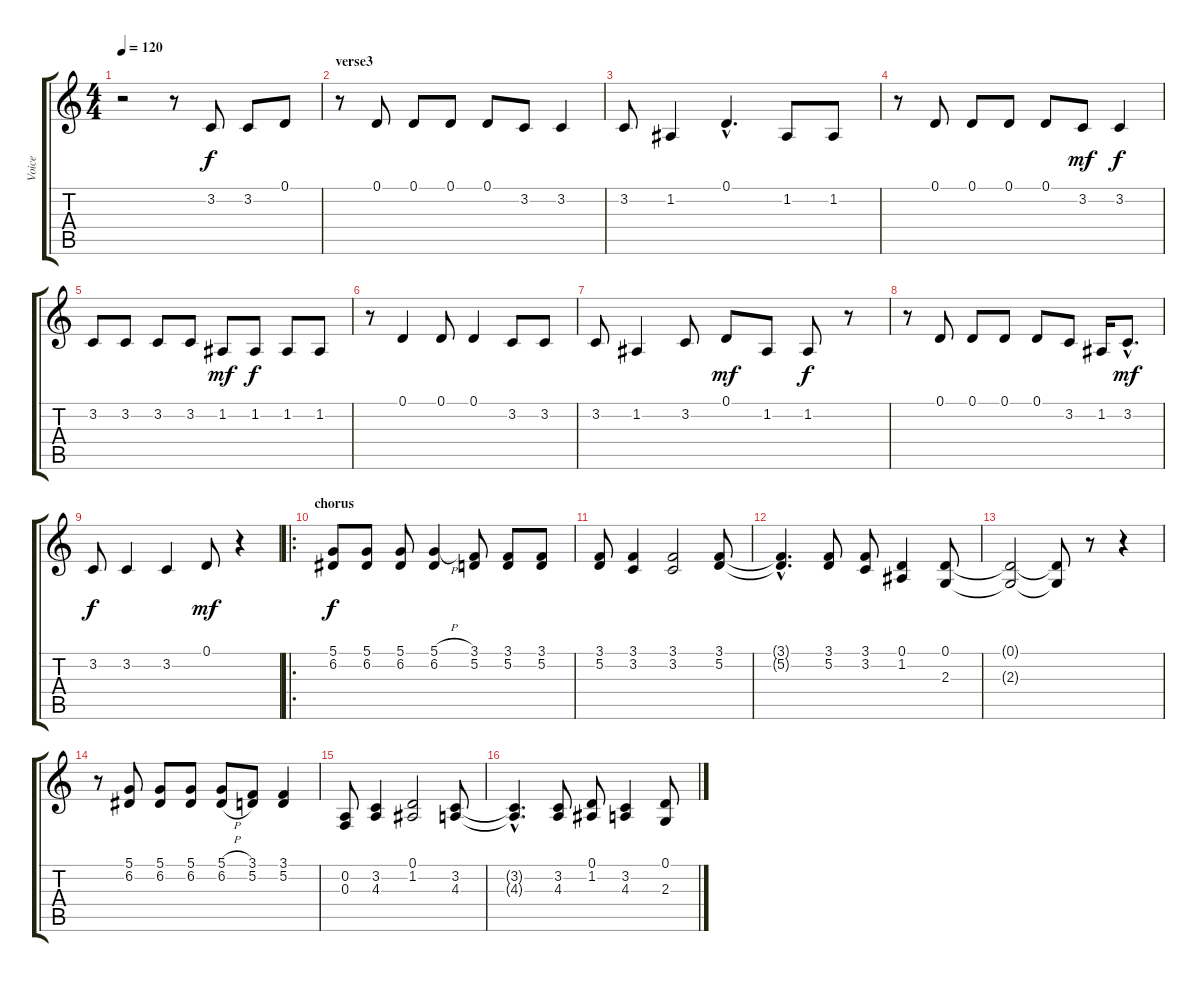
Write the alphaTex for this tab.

\track ("Voice" "Voice") {instrument tenorsax}
\staff {score tabs}
\tuning (D4 A3 F3 C3 G2 D2) {hide}
\ts (4 4)
\tempo 120
\clef g2
\ks c
r.2{dy f} r.8 3.2.8 3.2.8 0.1.8 |
\section ("" "verse3")
r.8 0.1.8 0.1.8 0.1.8 0.1.8 3.2.8 3.2.4 |
3.2.8 1.2.4 0.1{hac}.4{d} 1.2.8 1.2.8 |
r.8 0.1.8 0.1.8 0.1.8 0.1.8 3.2.8{dy mf} 3.2.4{dy f} |
3.2.8 3.2.8 3.2.8 3.2.8 1.2.8{dy mf} 1.2.8{dy f} 1.2.8 1.2.8 |
r.8 0.1.4 0.1.8 0.1.4 3.2.8 3.2.8 |
3.2.8 1.2.4 3.2.8 0.1.8{dy mf} 1.2.8 1.2.8{dy f} r.8 |
r.8 0.1.8 0.1.8 0.1.8 0.1.8 3.2.8 1.2.16 3.2{hac}.8{d dy mf} |
3.2.8{dy f} 3.2.4 3.2.4 0.1.8{dy mf} r.4 |
\ro
\section ("" "chorus")
(5.1 6.2).8{dy f} (5.1 6.2).8 (5.1 6.2).8 (5.1{h} 6.2).4 (3.1 5.2).8 (3.1 5.2).8 (3.1 5.2).8 |
(3.1 5.2).8 (3.1 3.2).4 (3.1 3.2).2 (3.1 5.2).8 |
(3.1{hac t} 5.2{hac t}).4{d} (3.1 5.2).8 (3.1 3.2).8 (0.1 1.2).4 (0.1 2.3).8 |
(0.1{t} 2.3{t}).2 (0.1{t} 2.3{t}).8 r.8 r.4 |
r.8 (5.1 6.2).8 (5.1 6.2).8 (5.1 6.2).8 (5.1{h} 6.2{h}).8 (3.1 5.2).8 (3.1 5.2).4 |
(0.2 0.3).8 (3.2 4.3).4 (0.1 1.2).2 (3.2 4.3).8 |
(3.2{hac t} 4.3{hac t}).4{d} (3.2 4.3).8 (0.1 1.2).8 (3.2 4.3).4 (0.1 2.3).8
